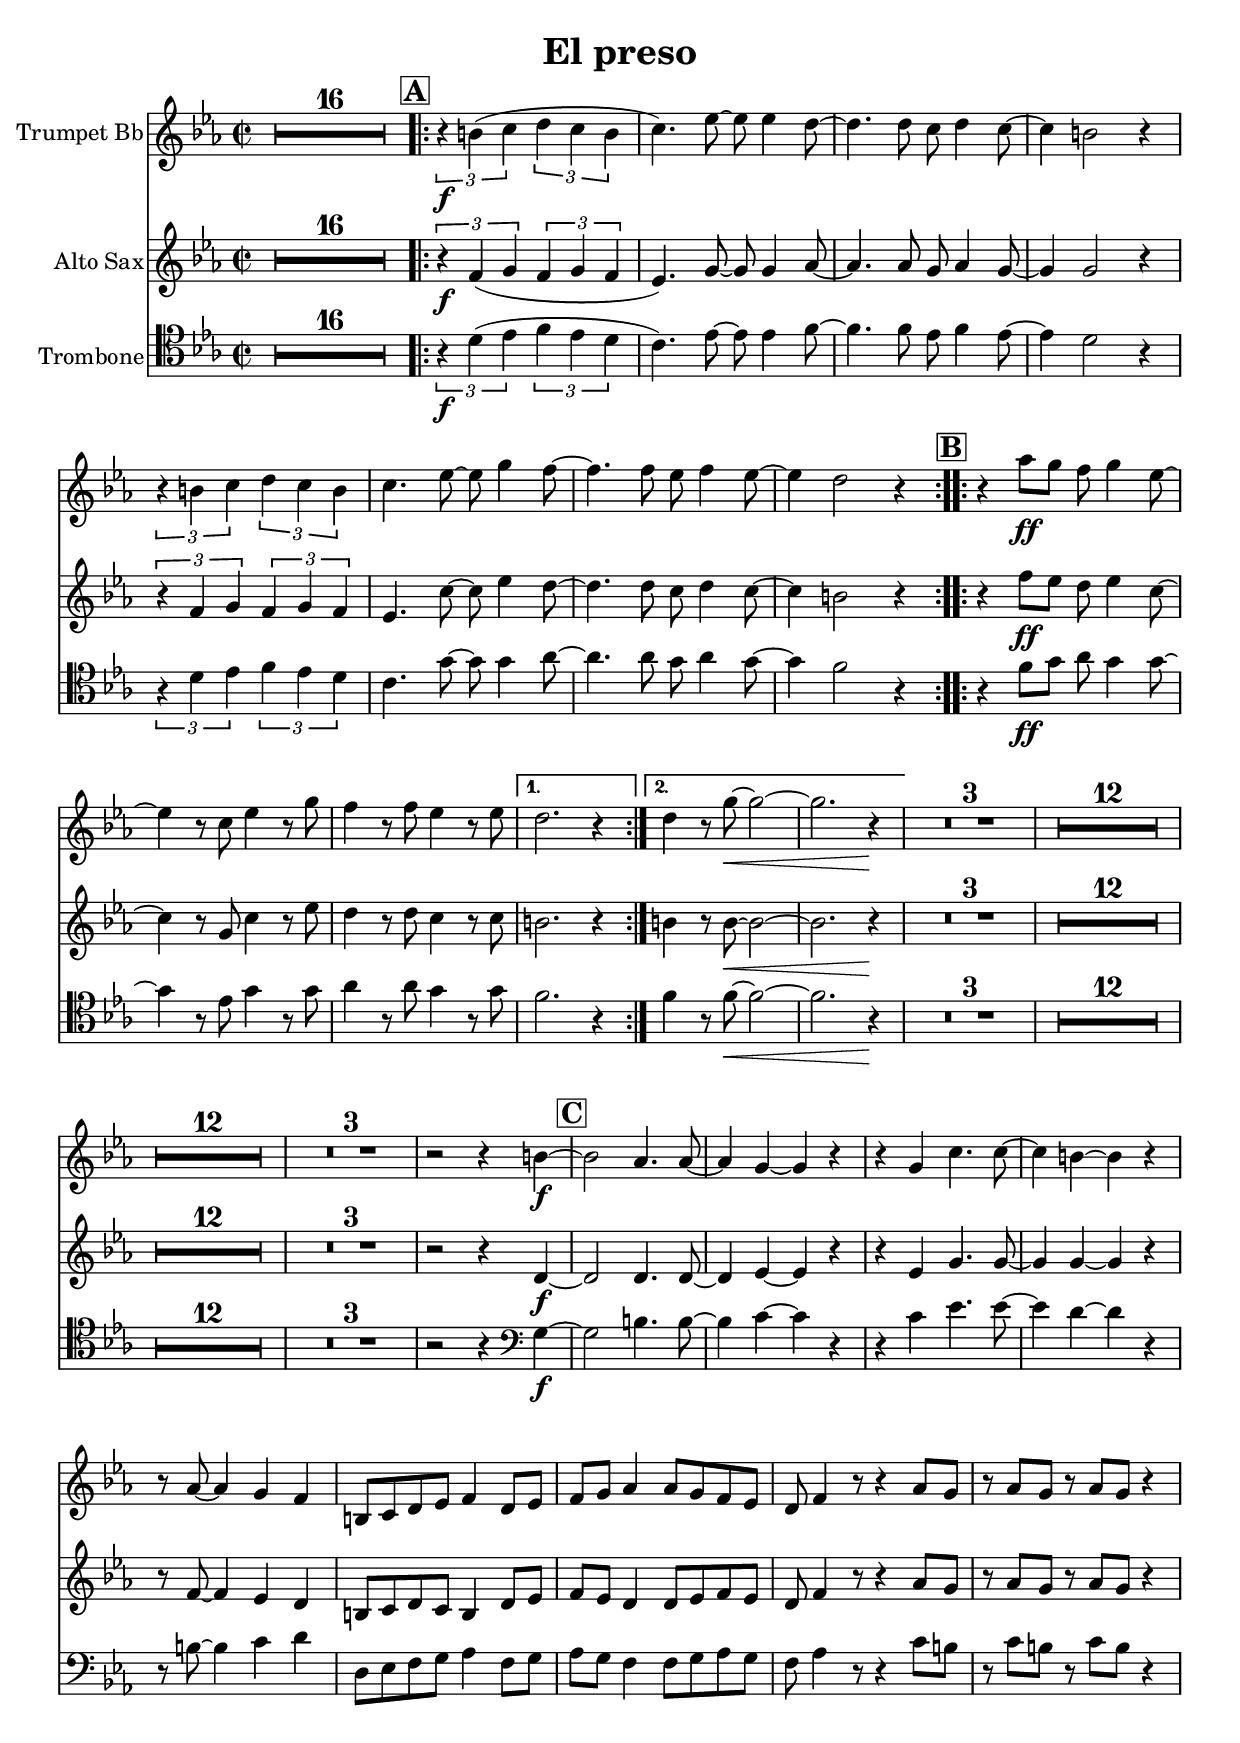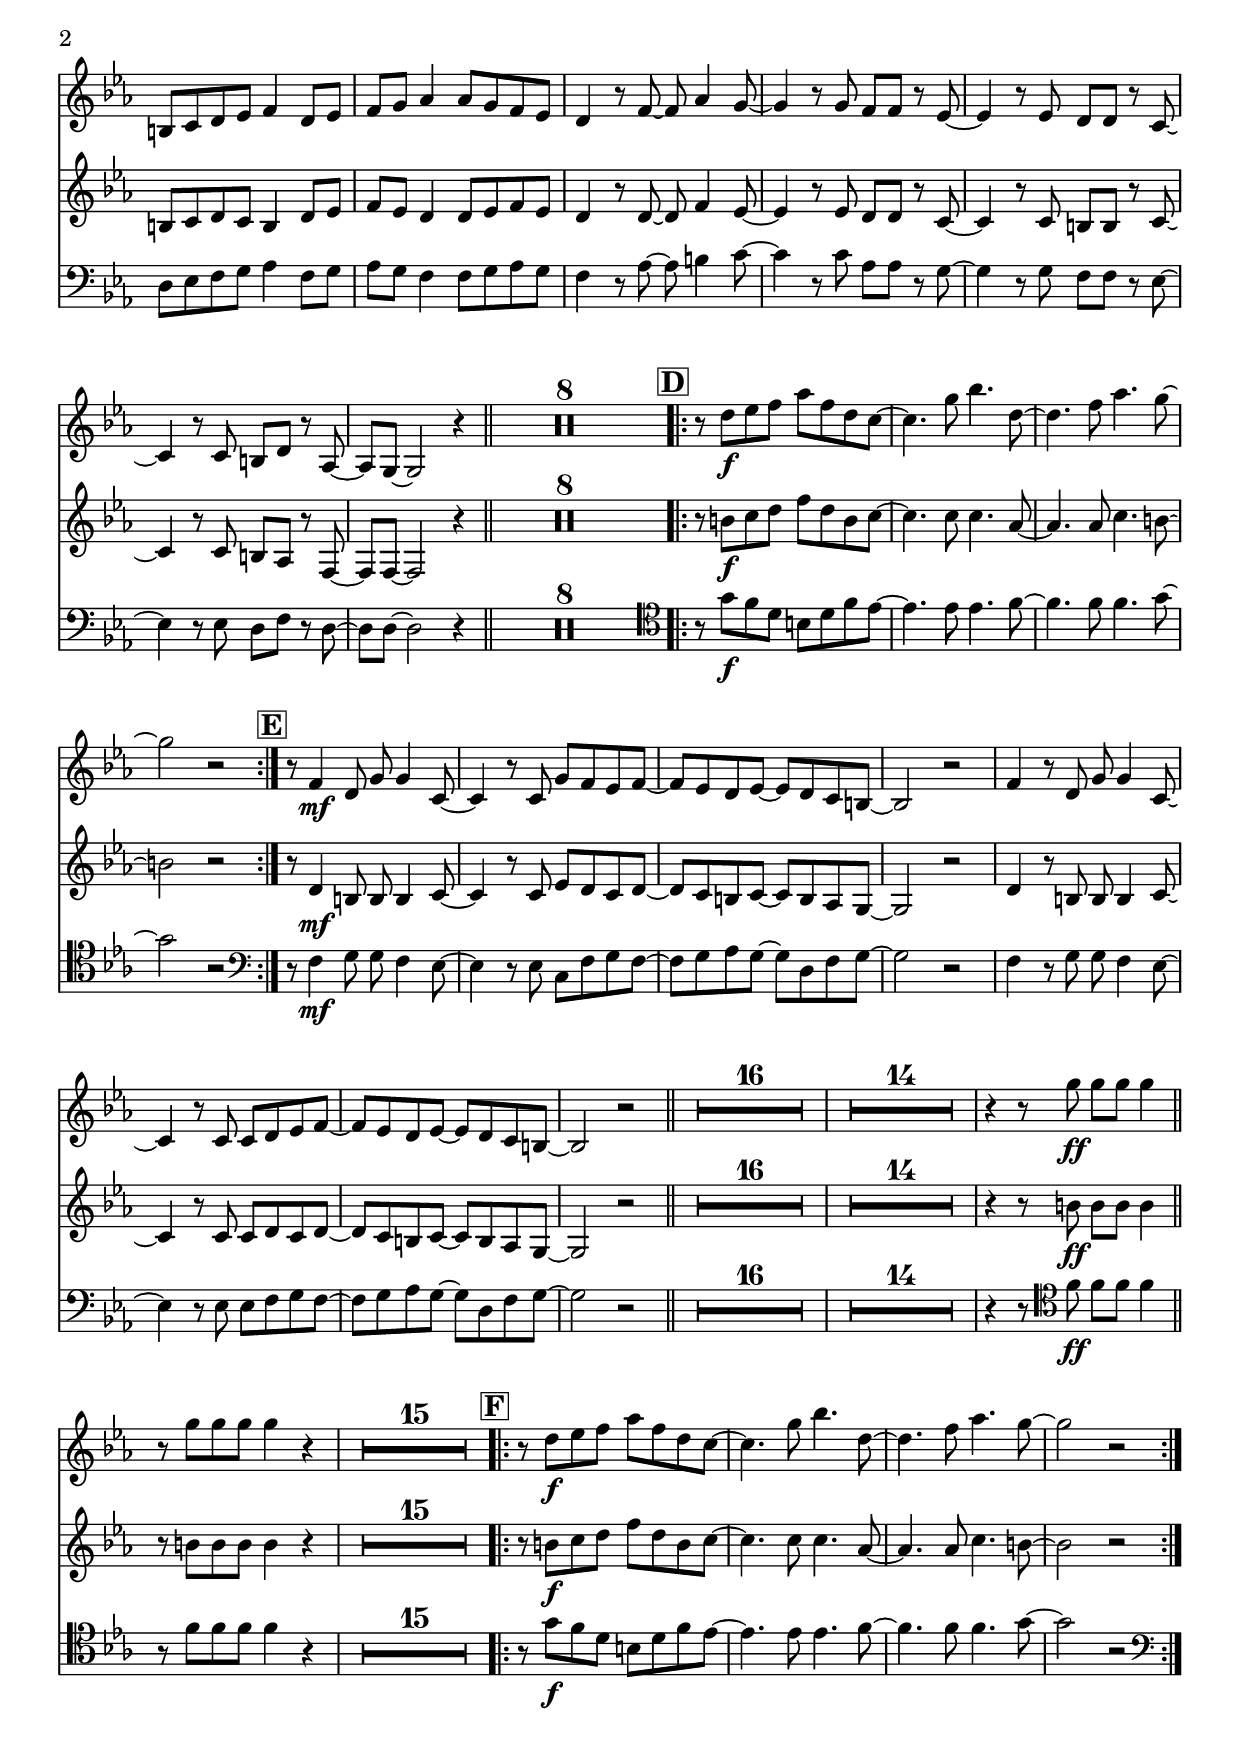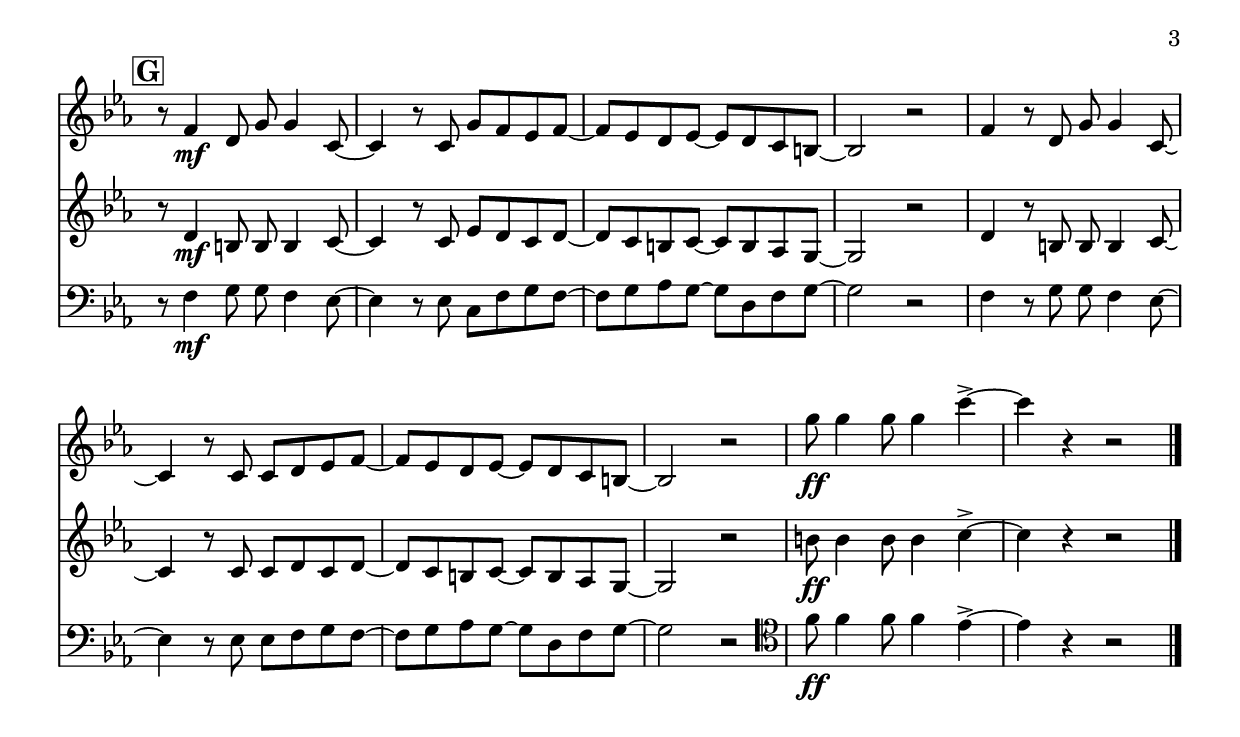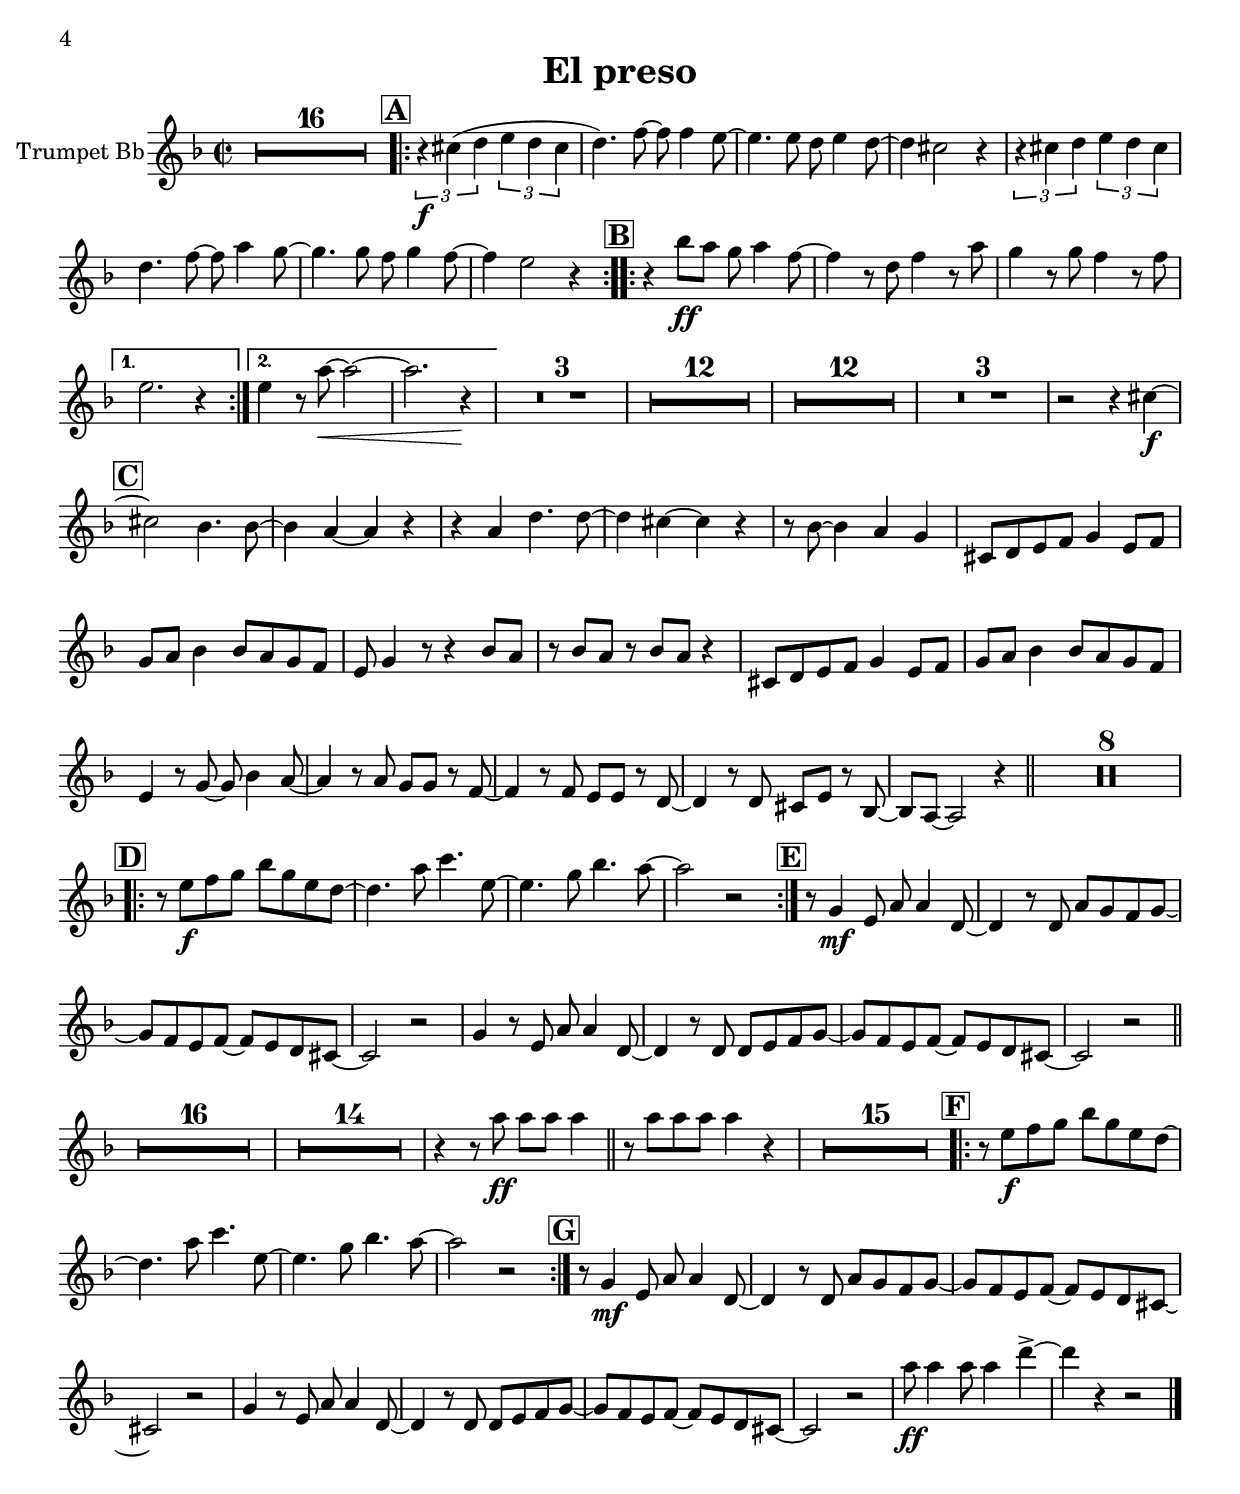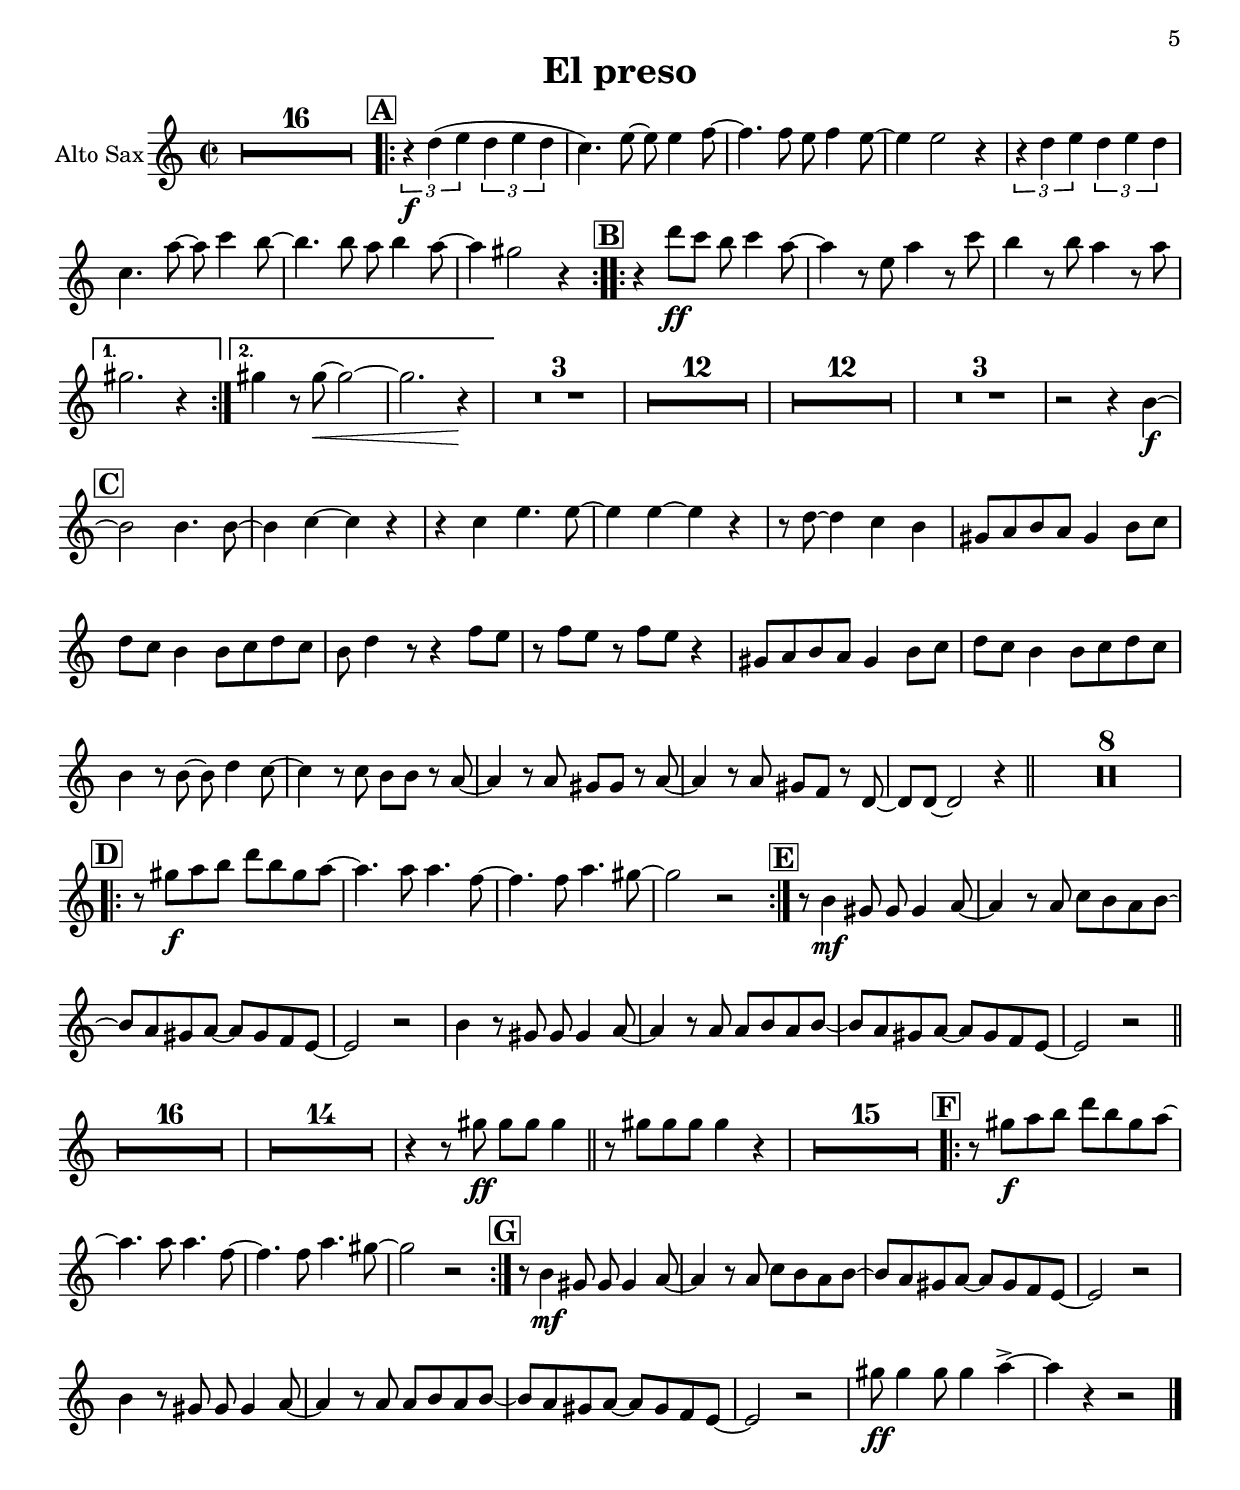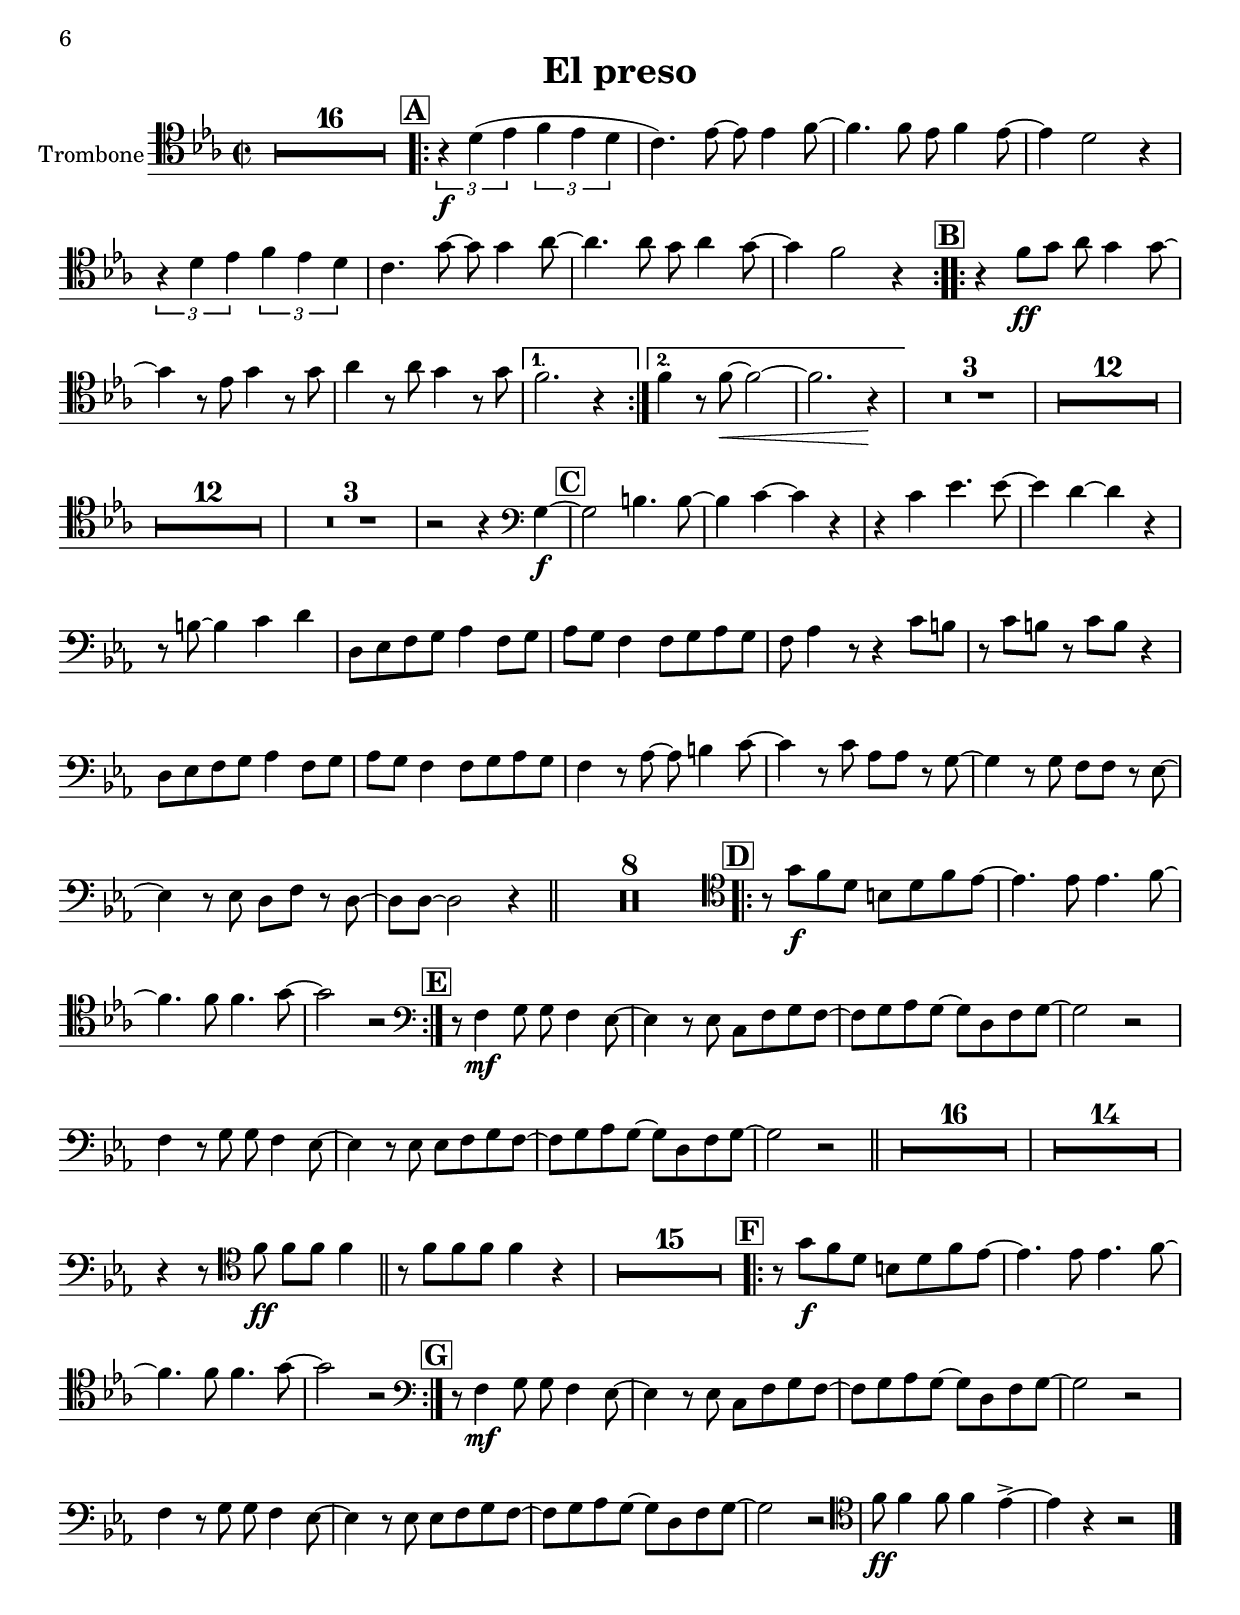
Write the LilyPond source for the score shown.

\version "2.18.2"

\header {
  title = "El preso"
}

global = {
  \set Score.markFormatter = #format-mark-box-letters
  \key c \minor
  \time 2/2
}

part_d_trumpet = \relative c'' {
  r8 d8\f ees f aes f d c~ |
  c4. g'8 bes4. d,8~ |
  d4. f8 aes4. g8~ |
  g2 r |
}

part_d_sax = \relative c'' {
  r8 b8\f c d f d b c~ |
  c4. c8 c4. aes8~ |
  aes4. aes8 c4. b8~ |
  b2 r |
}

part_d_trombone = \relative c'' {
  \clef tenor
  r8 g8\f f d b d f ees~ |
  ees4. ees8 ees4. f8~ |
  f4. f8 f4. g8~ |
  g2 r |
}


part_e_trumpet = \relative c'' {
  r8 f,4\mf d8 g g4 c,8~ |
  c4 r8 c g' f ees f~ |
  f ees d ees~ ees d c b~ |
  b2 r |
  f'4 r8 d g g4 c,8~ |
  c4 r8 c c d ees f~ |
  f ees d ees~ ees d c b~ |
  b2 r |
}

part_e_sax = \relative c'' {
  r8 d,4\mf b8 b b4 c8~ |
  c4 r8 c ees d c d~ |
  d c b c~ c b aes g~ |
  g2 r |
  d'4 r8 b b b4 c8~ |
  c4 r8 c c d c d~ |
  d c b c~ c b aes g~ |
  g2 r |
}

part_e_trombone = \relative c' {
  \clef bass
  r8 f,4\mf g8 g f4 ees8~ |
  ees4 r8 ees c f g f~ |
  f g aes g~ g d f g~ |
  g2 r |
  f4 r8 g g f4 ees8~ |
  ees4 r8 ees ees f g f~ |
  f g aes g~ g d f g~ |
  g2 r |
}


trumpetBb = \relative c'' {
  \global
  \compressFullBarRests  
  \transposition bes
  R1*16 |
  \mark \default
  \repeat volta 2 {
  \tuplet 3/2 2 {r4\f b( c d c b } |
  c4.) ees8~ ees ees4 d8~ |
  d4. d8 c8 d4 c8~ |
  c4 b2 r4 |
  \tuplet 3/2 2 {r4 b c d c b } |
  c4. ees8~ ees g4 f8~ |
  f4. f8 ees8 f4 ees8~ |
  ees4  d2 r4 |
  }
  \mark \default
  \repeat volta 2 {
  r4 aes'8\ff g f g4 ees8~ |
  ees4 r8 c8 ees4 r8 g |
  f4 r8 f ees4 r8 ees |
  }
  \alternative {
    {d2. r4 | }
    {d4 r8 g~\< g2~ |g2. r4\! | }
  }
  R1*3 |
  R1*12 |
  R1*12 |
  R1*3 |
  r2 r4 b,4~\f |
  \mark \default
  b2 aes4. aes8~ |
  aes4 g4~ g4 r |
  r g c4. c8~ |
  c4 b4~ b4 r |
  r8 aes8~ aes4 g4 f |
  b,8 c d ees f4 d8 ees |
  f g aes4 aes8 g f ees |
  d8 f4 r8 r4 aes8 g |
  r aes g r aes g r4 |
  b,8 c d ees f4 d8 ees |
  f g aes4 aes8 g f ees |
  d4 r8 f~ f aes4 g8~ |
  g4 r8 g f f r ees~ |
  ees4 r8 ees d d r c~ |
  c4 r8 c b d r aes~ |
  aes g8~ g2 r4 \bar "||"
  R1*8 |
  \mark \default
  
  \repeat volta 2 {
    \part_d_trumpet
  }
  \mark \default
  \part_e_trumpet
  \bar "||"
  % chorus 1a
  R1*16 |
  % chorus 2a
  R1*14
  r4 r8 g''\ff g g g4 | \bar "||"
  r8 g g g g4 r |
  R1*15 |
  \mark \default
  \repeat volta 2 {
    \part_d_trumpet
  }
  \mark \default
  \part_e_trumpet
  g8\ff g4 g8 g4 c4~-> | c4 r4 r2 \bar "|." 
}

\layout {
  \context {
    \Score
    \remove "Bar_number_engraver"
   }
}


altoSax = \relative c' {
  \global
  \compressFullBarRests  
  \transposition bes
  R1*16 |
  \mark \default
  \repeat volta 2 {
  \tuplet 3/2 2 {r4\f f( g f g f } |
  ees4.) g8~ g g4 aes8~ |
  aes4. aes8 g8 aes4 g8~ |
  g4 g2 r4 |
  \tuplet 3/2 2 {r4 f g f g f } |
  ees4. c'8~ c ees4 d8~ |
  d4. d8 c8 d4 c8~ |
  c4  b2 r4 |
  }
  \mark \default
  \repeat volta 2 {
  r4 f'8\ff ees d ees4 c8~ |
  c4 r8 g8 c4 r8 ees |
  d4 r8 d c4 r8 c |
  }
  \alternative {
    {b2. r4 | }
    {b4 r8 b~\< b2~ |b2. r4\! | }
  }
  R1*3 |
  R1*12 |
  R1*12 |
  R1*3 |
  r2 r4 d,4~\f |
  \mark \default
  d2 d4. d8~ |
  d4 ees4~ ees4 r |
  r ees g4. g8~ |
  g4 g4~ g4 r |
  r8 f8~ f4 ees4 d |
  b8 c d c b4 d8 ees |
  f ees d4 d8 ees f ees |
  d8 f4 r8 r4 aes8 g |
  r aes g r aes g r4 |
  b,8 c d c b4 d8 ees |
  f ees d4 d8 ees f ees |
  d4 r8 d~ d f4 ees8~ |
  ees4 r8 ees d d r c~ |
  c4 r8 c b b r c~ |
  c4 r8 c b aes r f~ |
  f f8~ f2 r4 \bar "||"
  R1*8 |
  \mark \default
  
  \repeat volta 2 {
    \part_d_sax
  }
  \mark \default
  \part_e_sax
  \bar "||"
  % chorus 1a
  R1*16 |
  % chorus 2a
  R1*14
  r4 r8 b'\ff b b b4 | \bar "||"
  r8 b b b b4 r |
  R1*15 |
  \mark \default
  \repeat volta 2 {
    \part_d_sax
  }
  \mark \default
  \part_e_sax
  b8\ff b4 b8 b4 c4~-> | c4 r4 r2 \bar "|." 
}

trombone = \relative c' {
  \global
  \compressFullBarRests  
  \transposition bes
  R1*16 |
  \mark \default
  \repeat volta 2 {
  \tuplet 3/2 2 {r4\f d( ees f ees d } |
  c4.) ees8~ ees ees4 f8~ |
  f4. f8 ees8 f4 ees8~ |
  ees4 d2 r4 |
  \tuplet 3/2 2 {r4 d ees f ees d } |
  c4. g'8~ g g4 aes8~ |
  aes4. aes8 g8 aes4 g8~ |
  g4 f2 r4 |
  }
  \mark \default
  \repeat volta 2 {
  r4 f8\ff g aes g4 g8~ |
  g4 r8 ees8 g4 r8 g |
  aes4 r8 aes g4 r8 g |
  }
  \alternative {
    {f2. r4 | }
    {f4 r8 f~\< f2~ |f2. r4\! | }
  }
  R1*3 |
  R1*12 |
  R1*12 |
  R1*3 |
  r2 r4 \clef bass g,4~\f |
  \mark \default
  g2 b4. b8~ |
  b4 c4~ c4 r |
  r c ees4. ees8~ |
  ees4 d4~ d4 r |
  r8 b8~ b4 c4 d |
  d,8 ees f g aes4 f8 g |
  aes g f4 f8 g aes g |
  f8 aes4 r8 r4 c8 b |
  r c b r c b r4 |
  d,8 ees f g aes4 f8 g |
  aes g f4 f8 g aes g |
  f4 r8 aes~ aes b4 c8~ |
  c4 r8 c aes aes r g~ |
  g4 r8 g f f r ees~ |
  ees4 r8 ees d f r d~ |
  d d8~ d2 r4 \bar "||"
  R1*8 |
  \mark \default
  
  \repeat volta 2 {
    \part_d_trombone
  }
  \mark \default
  \part_e_trombone
  \bar "||"
  % chorus 1a
  R1*16 |
  % chorus 2a
  R1*14
  r4 r8 \clef tenor f'\ff f f f4 | \bar "||"
  r8 f f f f4 r |
  R1*15 |
  \mark \default
  \repeat volta 2 {
    \part_d_trombone 
  }
  \mark \default
  \part_e_trombone
  \clef tenor
  f8\ff f4 f8 f4 ees4~-> | ees4 r4 r2 \bar "|." 
}


trumpetBbPart = \new Staff \with {
  instrumentName = "Trumpet Bb"
  midiInstrument = "trumpet"
} \trumpetBb

altoSaxPart = \new Staff \with {
  instrumentName = "Alto Sax"
  midiInstrument = "alto sax"
} \altoSax

trombonePart = \new Staff \with {
  instrumentName = "Trombone"
  midiInstrument = "trombone"
} { \clef tenor \trombone }

\bookpart {
\score {
  <<
    \trumpetBbPart
    \altoSaxPart
    \trombonePart
  >>
}
}

\bookpart {
\score {
  <<
    \transpose a b { \trumpetBbPart }
  >>
}
}

\bookpart {
\score {
  <<
    \transpose a fis' { \altoSaxPart }
  >>
}
}

\bookpart {
\score {
  <<
    \transpose a a { \trombonePart }
  >>
}
}





